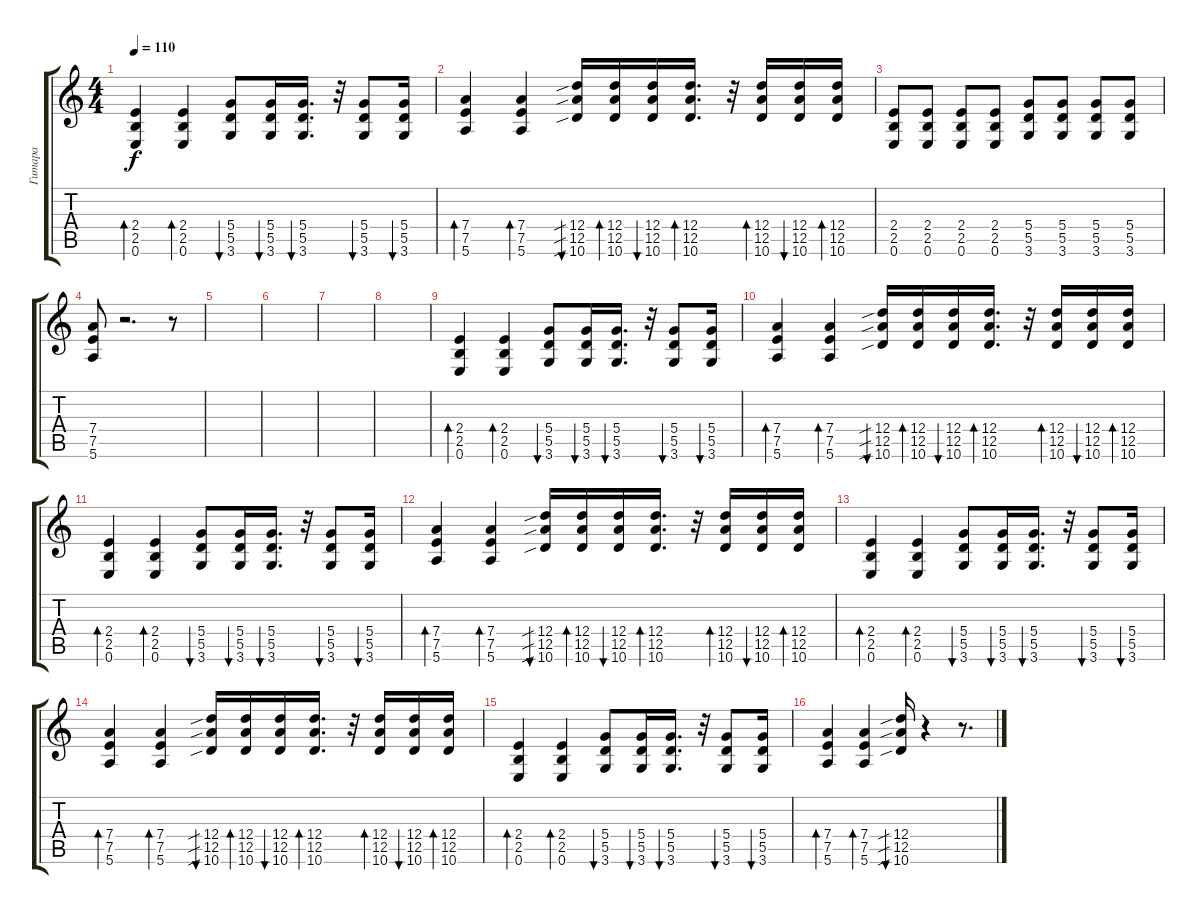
\track ("Гитара" "Гитара") {instrument electricguitarclean}
\staff {score tabs}
\tuning (E4 B3 G3 D3 A2 E2) {hide}
\ts (4 4)
\tempo 110
\clef g2
\ks c
(2.4 2.5 0.6).4{bd 60 dy f} (2.4 2.5 0.6).4{bd 60} (5.4 5.5 3.6).8{bu 60} (5.4 5.5 3.6).16{bu 60} (5.4 5.5 3.6).16{d bu 60} r.32 (5.4 5.5 3.6).8{bu 60} (5.4 5.5 3.6).16{bu 60} |
(7.4 7.5 5.6).4{bd 60} (7.4 7.5 5.6).4{bd 60} (12.4{sib} 12.5{sib} 10.6{sib}).16{bu 60} (12.4 12.5 10.6).16{bd 60} (12.4 12.5 10.6).16{bu 60} (12.4 12.5 10.6).16{d bd 60} r.32 (12.4 12.5 10.6).16{bd 60} (12.4 12.5 10.6).16{bu 60} (12.4 12.5 10.6).16{bd 60} |
(2.4 2.5 0.6).8 (2.4 2.5 0.6).8 (2.4 2.5 0.6).8 (2.4 2.5 0.6).8 (5.4 5.5 3.6).8 (5.4 5.5 3.6).8 (5.4 5.5 3.6).8 (5.4 5.5 3.6).8 |
(7.4 7.5 5.6).8 r.2{d} r.8 |
|
|
|
|
(2.4 2.5 0.6).4{bd 60 volume 12 instrument electricguitarclean} (2.4 2.5 0.6).4{bd 60} (5.4 5.5 3.6).8{bu 60} (5.4 5.5 3.6).16{bu 60} (5.4 5.5 3.6).16{d bu 60} r.32 (5.4 5.5 3.6).8{bu 60} (5.4 5.5 3.6).16{bu 60} |
(7.4 7.5 5.6).4{bd 60} (7.4 7.5 5.6).4{bd 60} (12.4{sib} 12.5{sib} 10.6{sib}).16{bu 60} (12.4 12.5 10.6).16{bd 60} (12.4 12.5 10.6).16{bu 60} (12.4 12.5 10.6).16{d bd 60} r.32 (12.4 12.5 10.6).16{bd 60} (12.4 12.5 10.6).16{bu 60} (12.4 12.5 10.6).16{bd 60} |
(2.4 2.5 0.6).4{bd 60} (2.4 2.5 0.6).4{bd 60} (5.4 5.5 3.6).8{bu 60} (5.4 5.5 3.6).16{bu 60} (5.4 5.5 3.6).16{d bu 60} r.32 (5.4 5.5 3.6).8{bu 60} (5.4 5.5 3.6).16{bu 60} |
(7.4 7.5 5.6).4{bd 60} (7.4 7.5 5.6).4{bd 60} (12.4{sib} 12.5{sib} 10.6{sib}).16{bu 60} (12.4 12.5 10.6).16{bd 60} (12.4 12.5 10.6).16{bu 60} (12.4 12.5 10.6).16{d bd 60} r.32 (12.4 12.5 10.6).16{bd 60} (12.4 12.5 10.6).16{bu 60} (12.4 12.5 10.6).16{bd 60} |
(2.4 2.5 0.6).4{bd 60} (2.4 2.5 0.6).4{bd 60} (5.4 5.5 3.6).8{bu 60} (5.4 5.5 3.6).16{bu 60} (5.4 5.5 3.6).16{d bu 60} r.32 (5.4 5.5 3.6).8{bu 60} (5.4 5.5 3.6).16{bu 60} |
(7.4 7.5 5.6).4{bd 60} (7.4 7.5 5.6).4{bd 60} (12.4{sib} 12.5{sib} 10.6{sib}).16{bu 60} (12.4 12.5 10.6).16{bd 60} (12.4 12.5 10.6).16{bu 60} (12.4 12.5 10.6).16{d bd 60} r.32 (12.4 12.5 10.6).16{bd 60} (12.4 12.5 10.6).16{bu 60} (12.4 12.5 10.6).16{bd 60} |
(2.4 2.5 0.6).4{bd 60} (2.4 2.5 0.6).4{bd 60} (5.4 5.5 3.6).8{bu 60} (5.4 5.5 3.6).16{bu 60} (5.4 5.5 3.6).16{d bu 60} r.32 (5.4 5.5 3.6).8{bu 60} (5.4 5.5 3.6).16{bu 60} |
(7.4 7.5 5.6).4{bd 60} (7.4 7.5 5.6).4{bd 60} (12.4{sib} 12.5{sib} 10.6{sib}).16{bu 60} r.4 r.8{d}
